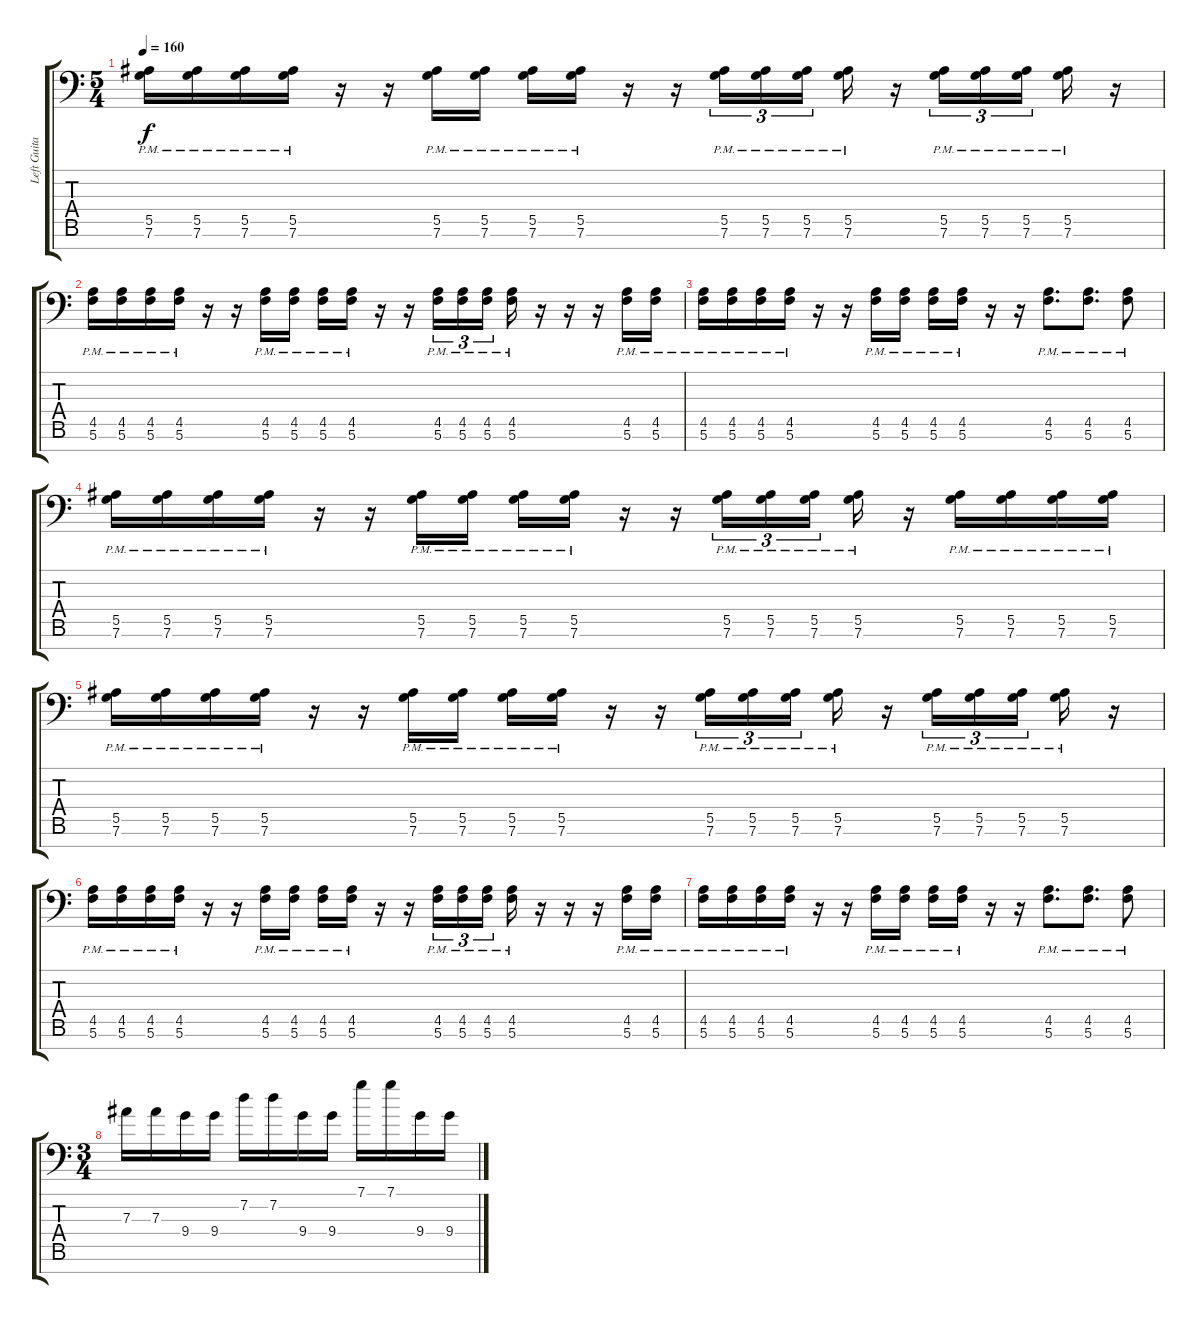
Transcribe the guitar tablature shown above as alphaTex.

\track ("Left Guitar" "Left Guita") {instrument distortionguitar}
\staff {score tabs}
\tuning (C4 G3 Eb3 Bb2 F2 C2 G1) {hide}
\ts (5 4)
\tempo 160
\clef f4
\ks c
(5.5{pm} 7.6{pm}).16{dy f} (5.5{pm} 7.6{pm}).16 (5.5{pm} 7.6{pm}).16 (5.5{pm} 7.6{pm}).16 r.16 r.16 (5.5{pm} 7.6{pm}).16 (5.5{pm} 7.6{pm}).16 (5.5{pm} 7.6{pm}).16 (5.5{pm} 7.6{pm}).16 r.16 r.16 (5.5{pm} 7.6{pm}).16{tu (3 2)} (5.5{pm} 7.6{pm}).16{tu (3 2)} (5.5{pm} 7.6{pm}).16{tu (3 2) beam splitsecondary} (5.5{pm} 7.6{pm}).16 r.16 (5.5{pm} 7.6{pm}).16{tu (3 2)} (5.5{pm} 7.6{pm}).16{tu (3 2)} (5.5{pm} 7.6{pm}).16{tu (3 2) beam splitsecondary} (5.5{pm} 7.6{pm}).16 r.16 |
(4.5{pm} 5.6{pm}).16 (4.5{pm} 5.6{pm}).16 (4.5{pm} 5.6{pm}).16 (4.5{pm} 5.6{pm}).16 r.16 r.16 (4.5{pm} 5.6{pm}).16 (4.5{pm} 5.6{pm}).16 (4.5{pm} 5.6{pm}).16 (4.5{pm} 5.6{pm}).16 r.16 r.16 (4.5{pm} 5.6{pm}).16{tu (3 2)} (4.5{pm} 5.6{pm}).16{tu (3 2)} (4.5{pm} 5.6{pm}).16{tu (3 2) beam splitsecondary} (4.5{pm} 5.6{pm}).16 r.16 r.16 r.16 (4.5{pm} 5.6{pm}).16 (4.5{pm} 5.6{pm}).16 |
(4.5{pm} 5.6{pm}).16 (4.5{pm} 5.6{pm}).16 (4.5{pm} 5.6{pm}).16 (4.5{pm} 5.6{pm}).16 r.16 r.16 (4.5{pm} 5.6{pm}).16 (4.5{pm} 5.6{pm}).16 (4.5{pm} 5.6{pm}).16 (4.5{pm} 5.6{pm}).16 r.16 r.16 (4.5{pm} 5.6{pm}).8{d} (4.5{pm} 5.6{pm}).8{d} (4.5{pm} 5.6{pm}).8 |
(5.5{pm} 7.6{pm}).16 (5.5{pm} 7.6{pm}).16 (5.5{pm} 7.6{pm}).16 (5.5{pm} 7.6{pm}).16 r.16 r.16 (5.5{pm} 7.6{pm}).16 (5.5{pm} 7.6{pm}).16 (5.5{pm} 7.6{pm}).16 (5.5{pm} 7.6{pm}).16 r.16 r.16 (5.5{pm} 7.6{pm}).16{tu (3 2)} (5.5{pm} 7.6{pm}).16{tu (3 2)} (5.5{pm} 7.6{pm}).16{tu (3 2) beam splitsecondary} (5.5{pm} 7.6{pm}).16 r.16 (5.5{pm} 7.6{pm}).16 (5.5{pm} 7.6{pm}).16 (5.5{pm} 7.6{pm}).16 (5.5{pm} 7.6{pm}).16 |
(5.5{pm} 7.6{pm}).16 (5.5{pm} 7.6{pm}).16 (5.5{pm} 7.6{pm}).16 (5.5{pm} 7.6{pm}).16 r.16 r.16 (5.5{pm} 7.6{pm}).16 (5.5{pm} 7.6{pm}).16 (5.5{pm} 7.6{pm}).16 (5.5{pm} 7.6{pm}).16 r.16 r.16 (5.5{pm} 7.6{pm}).16{tu (3 2)} (5.5{pm} 7.6{pm}).16{tu (3 2)} (5.5{pm} 7.6{pm}).16{tu (3 2) beam splitsecondary} (5.5{pm} 7.6{pm}).16 r.16 (5.5{pm} 7.6{pm}).16{tu (3 2)} (5.5{pm} 7.6{pm}).16{tu (3 2)} (5.5{pm} 7.6{pm}).16{tu (3 2) beam splitsecondary} (5.5{pm} 7.6{pm}).16 r.16 |
(4.5{pm} 5.6{pm}).16 (4.5{pm} 5.6{pm}).16 (4.5{pm} 5.6{pm}).16 (4.5{pm} 5.6{pm}).16 r.16 r.16 (4.5{pm} 5.6{pm}).16 (4.5{pm} 5.6{pm}).16 (4.5{pm} 5.6{pm}).16 (4.5{pm} 5.6{pm}).16 r.16 r.16 (4.5{pm} 5.6{pm}).16{tu (3 2)} (4.5{pm} 5.6{pm}).16{tu (3 2)} (4.5{pm} 5.6{pm}).16{tu (3 2) beam splitsecondary} (4.5{pm} 5.6{pm}).16 r.16 r.16 r.16 (4.5{pm} 5.6{pm}).16 (4.5{pm} 5.6{pm}).16 |
(4.5{pm} 5.6{pm}).16 (4.5{pm} 5.6{pm}).16 (4.5{pm} 5.6{pm}).16 (4.5{pm} 5.6{pm}).16 r.16 r.16 (4.5{pm} 5.6{pm}).16 (4.5{pm} 5.6{pm}).16 (4.5{pm} 5.6{pm}).16 (4.5{pm} 5.6{pm}).16 r.16 r.16 (4.5{pm} 5.6{pm}).8{d} (4.5{pm} 5.6{pm}).8{d} (4.5{pm} 5.6{pm}).8 |
\ts (3 4)
7.3.16 7.3.16 9.4.16 9.4.16 7.2.16 7.2.16 9.4.16 9.4.16 7.1.16 7.1.16 9.4.16 9.4.16
